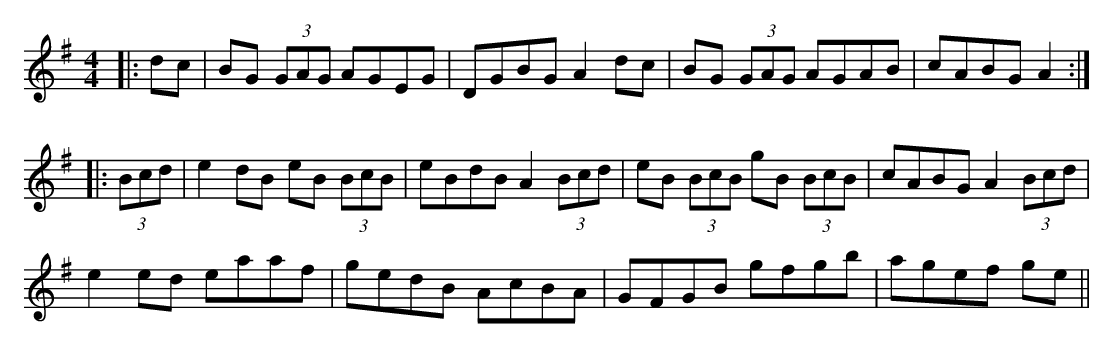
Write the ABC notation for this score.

X:1
M:4/4
K:G
|:dc|BG (3GAG AGEG|DGBG A2 dc|BG (3GAG AGAB|cABG A2:|
|:(3Bcd|e2 dB eB (3BcB|eBdB A2 (3Bcd|eB (3BcB gB (3BcB|cABG A2 (3Bcd|
e2ed eaaf|gedB AcBA|GFGB gfgb|agef ge||
